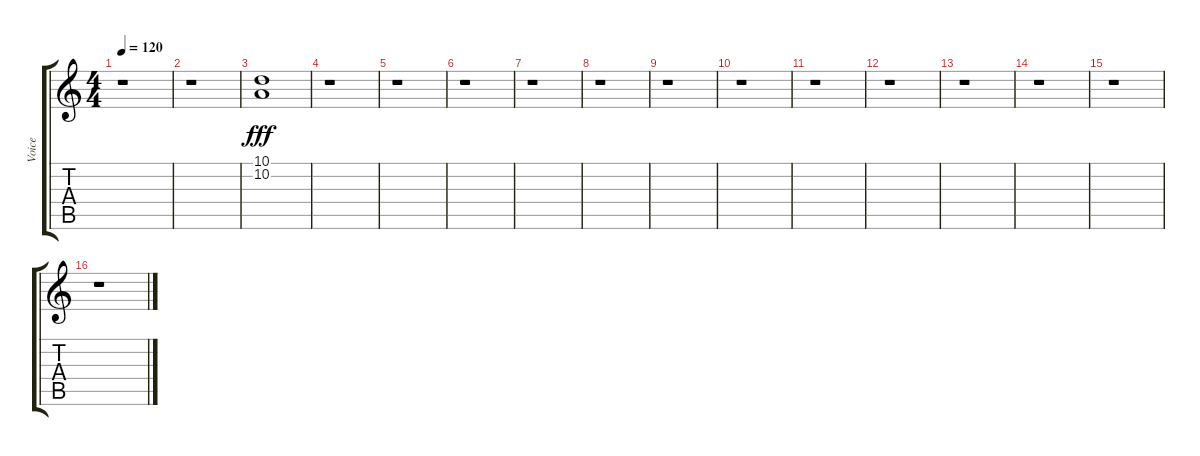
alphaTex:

\track ("Voice" "Voice") {instrument choiraahs}
\staff {score tabs}
\tuning (E4 B3 G3 D3 A2 E2) {hide}
\ts (4 4)
\tempo 120
\clef g2
\ks c
r.1{dy fff} |
r.1 |
(10.1 10.2).1 |
r.1 |
r.1 |
r.1 |
r.1 |
r.1 |
r.1 |
r.1 |
r.1 |
r.1 |
r.1 |
r.1 |
r.1 |
r.1
